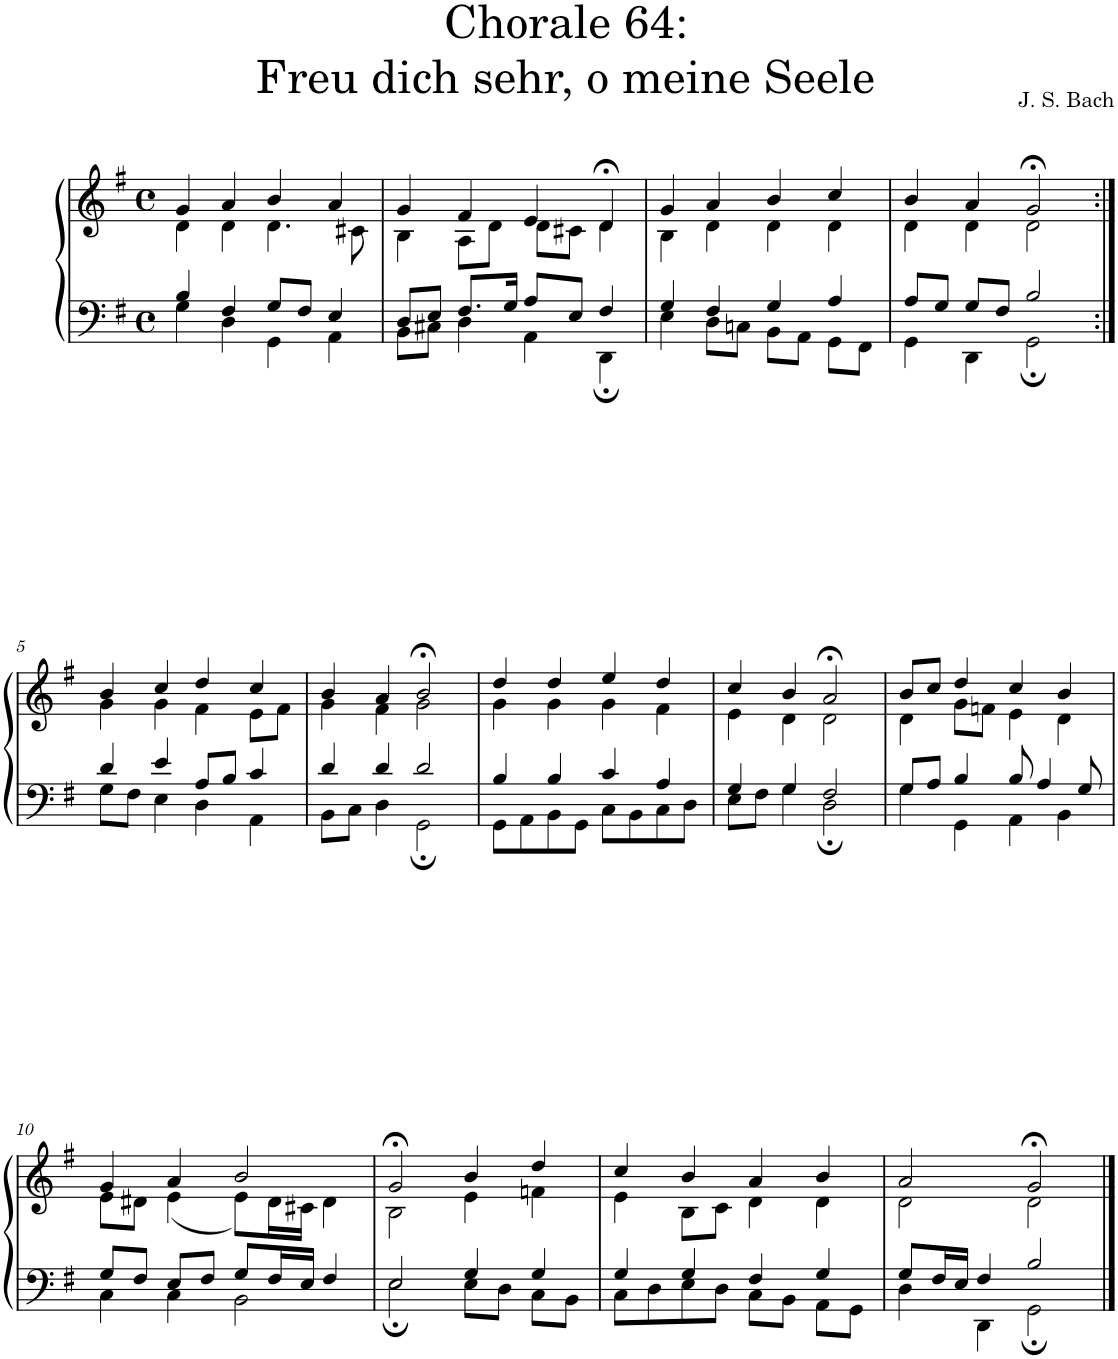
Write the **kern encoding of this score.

**kern	**kern
*part1	*part1
*staff2	*staff1
*I"S,A	*
*clefF4	*clefG2
*k[f#]	*k[f#]
*M4/4	*M4/4
*met(c)	*met(c)
=1	=1
*^	*^
4B/	4G\	4g/	4d\
4F#/	4D\	4a/	4d\
8G/L	4GG\	4b/	4.d\
8F#/J	.	.	.
4E/	4AA\	4a/	.
.	.	.	8c#X\
=2	=2	=2	=2
8D/L	8BB\L	4g/	4B\
8E/J	8C#X\J	.	.
8.F#/L	4D\	4f#/	8A\L
.	.	.	8d\J
16G/Jk	.	.	.
8A/L	4AA\	4e/	8d\L
8E/J	.	.	8c#X\J
4F#/	4DD;\	4d;</	4d\
=3	=3	=3	=3
4G/	4E\	4g/	4B\
4F#/	8D\L	4a/	4d\
.	8Cn\J	.	.
4G/	8BB\L	4b/	4d\
.	8AA\J	.	.
4A/	8GG\L	4cc/	4d\
.	8FF#\J	.	.
=4	=4	=4	=4
8A/L	4GG\	4b/	4d\
8G/J	.	.	.
8G/L	4DD\	4a/	4d\
8F#/J	.	.	.
2B/	2GG;\	2g;</	2d\
!!LO:LB:g=z	!!
=5:|!	=5:|!	=5:|!	=5:|!
4d/	8G\L	4b/	4g\
.	8F#\J	.	.
4e/	4E\	4cc/	4g\
8A/L	4D\	4dd/	4f#\
8B/J	.	.	.
4c/	4AA\	4cc/	8e\L
.	.	.	8f#\J
=6	=6	=6	=6
4d/	8BB\L	4b/	4g\
.	8C\J	.	.
4d/	4D\	4a/	4f#\
2d/	2GG;\	2b;</	2g\
=7	=7	=7	=7
4B/	8GG\L	4dd/	4g\
.	8AA\	.	.
4B/	8BB\	4dd/	4g\
.	8GG\J	.	.
4c/	8C\L	4ee/	4g\
.	8BB\	.	.
4A/	8C\	4dd/	4f#\
.	8D\J	.	.
=8	=8	=8	=8
4G/	8E\L	4cc/	4e\
.	8F#\J	.	.
4G/	4G\	4b/	4d\
2F#/	2D;\	2a;</	2d\
=9	=9	=9	=9
8G/L	4G\	8b/L	4d\
8A/J	.	8cc/J	.
4B/	4GG\	4dd/	8g\L
.	.	.	8fn\J
8B/	4AA\	4cc/	4e\
4A/	.	.	.
.	4BB\	4b/	4d\
8G/	.	.	.
!!LO:LB:g=z	!!
=10	=10	=10	=10
8G/L	4C\	4g/	8e\L
8F#/J	.	.	8d#X\J
8E/L	4C\	4a/	(<4e\
8F#/J	.	.	.
8G/L	2BB\	2b/	8e\L)
16F#/L	.	.	16d#\L
16E/JJ	.	.	16c#X\JJ
4F#/	.	.	4d#\
=11	=11	=11	=11
2E/	2E;\	2g;</	2B\
4G/	8E\L	4b/	4e\
.	8D\J	.	.
4G/	8C\L	4dd/	4fn\
.	8BB\J	.	.
=12	=12	=12	=12
4G/	8C\L	4cc/	4e\
.	8D\	.	.
4G/	8E\	4b/	8B\L
.	8D\J	.	8c\J
4F#/	8C\L	4a/	4d\
.	8BB\J	.	.
4G/	8AA\L	4b/	4d\
.	8GG\J	.	.
=13	=13	=13	=13
8G/L	4D\	2a/	2d\
16F#/L	.	.	.
16E/JJ	.	.	.
4F#/	4DD\	.	.
2B/	2GG;\	2g;</	2d\
*v	*v	*	*
*	*v	*v
==	==
*-	*-
